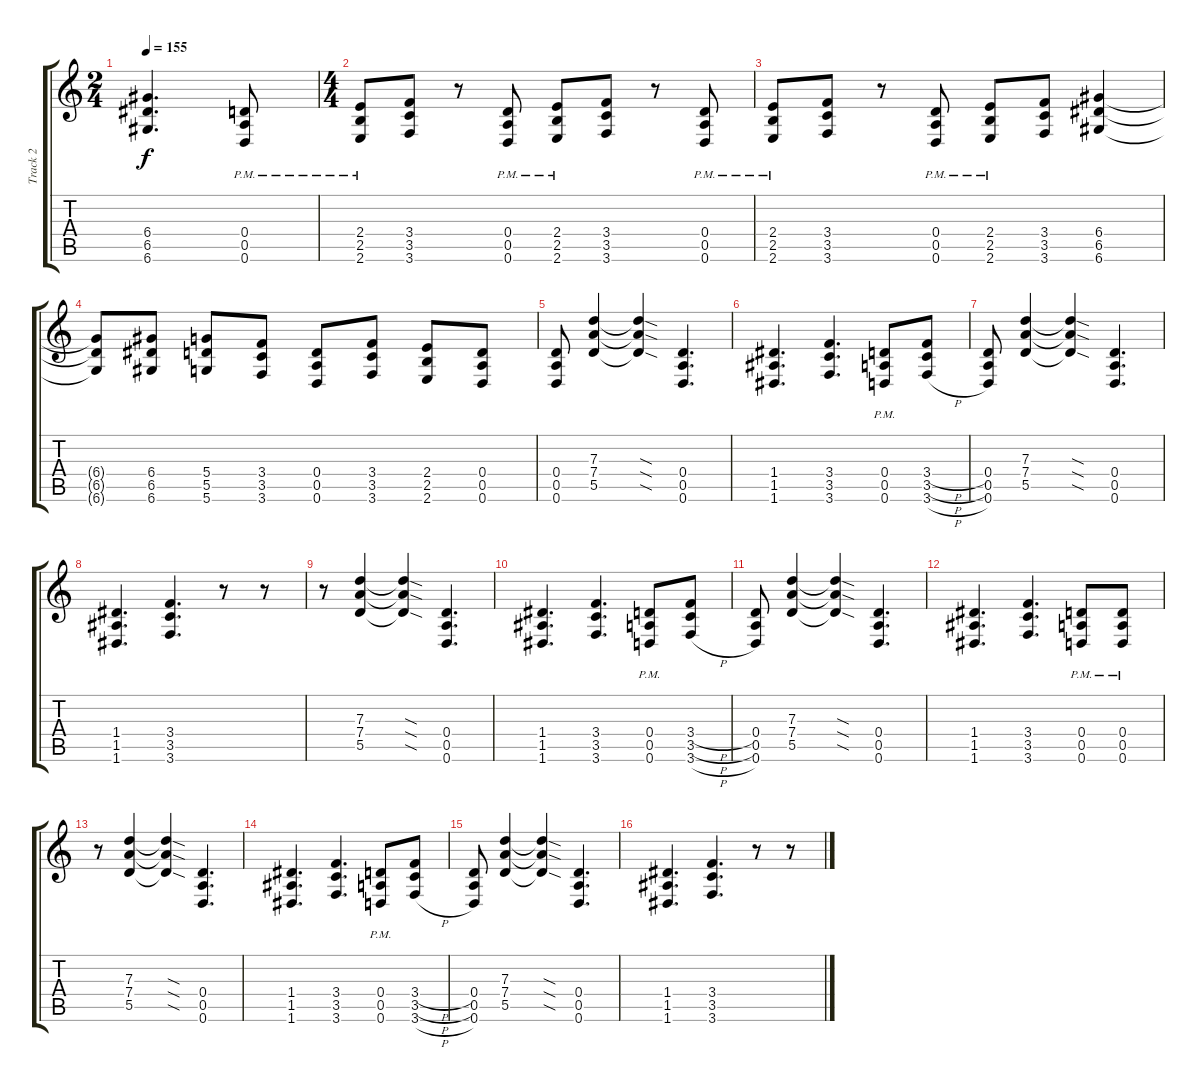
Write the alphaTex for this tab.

\track ("Track 2" "Track 2") {instrument distortionguitar}
\staff {score tabs}
\tuning (E4 B3 G3 D3 A2 D2) {hide}
\ts (2 4)
\tempo 155
\clef g2
\ks c
(6.4 6.5 6.6).4{d dy f} (0.4{pm} 0.5{pm} 0.6{pm}).8 |
\ts (4 4)
(2.4{pm} 2.5{pm} 2.6{pm}).8 (3.4 3.5 3.6).8 r.8 (0.4{pm} 0.5{pm} 0.6{pm}).8 (2.4{pm} 2.5{pm} 2.6{pm}).8 (3.4 3.5 3.6).8 r.8 (0.4{pm} 0.5{pm} 0.6{pm}).8 |
(2.4{pm} 2.5{pm} 2.6{pm}).8 (3.4 3.5 3.6).8 r.8 (0.4{pm} 0.5{pm} 0.6{pm}).8 (2.4{pm} 2.5{pm} 2.6{pm}).8 (3.4 3.5 3.6).8 (6.4 6.5 6.6).4 |
(6.4{t} 6.5{t} 6.6{t}).8 (6.4 6.5 6.6).8 (5.4 5.5 5.6).8 (3.4 3.5 3.6).8 (0.4 0.5 0.6).8 (3.4 3.5 3.6).8 (2.4 2.5 2.6).8 (0.4 0.5 0.6).8 |
(0.4 0.5 0.6).8 (7.3 7.4 5.5).4 (7.3{sod t} 7.4{sod t} 5.5{sod t}).4 (0.4 0.5 0.6).4{d} |
(1.4 1.5 1.6).4{d} (3.4 3.5 3.6).4{d} (0.4{pm} 0.5{pm} 0.6{pm}).8 (3.4{h} 3.5{h} 3.6{h}).8 |
(0.4 0.5 0.6).8 (7.3 7.4 5.5).4 (7.3{sod t} 7.4{sod t} 5.5{sod t}).4 (0.4 0.5 0.6).4{d} |
(1.4 1.5 1.6).4{d} (3.4 3.5 3.6).4{d} r.8 r.8 |
r.8 (7.3 7.4 5.5).4 (7.3{sod t} 7.4{sod t} 5.5{sod t}).4 (0.4 0.5 0.6).4{d} |
(1.4 1.5 1.6).4{d} (3.4 3.5 3.6).4{d} (0.4{pm} 0.5{pm} 0.6{pm}).8 (3.4{h} 3.5{h} 3.6{h}).8 |
(0.4 0.5 0.6).8 (7.3 7.4 5.5).4 (7.3{sod t} 7.4{sod t} 5.5{sod t}).4 (0.4 0.5 0.6).4{d} |
(1.4 1.5 1.6).4{d} (3.4 3.5 3.6).4{d} (0.4{pm} 0.5{pm} 0.6{pm}).8 (0.4{pm} 0.5{pm} 0.6{pm}).8 |
r.8 (7.3 7.4 5.5).4 (7.3{sod t} 7.4{sod t} 5.5{sod t}).4 (0.4 0.5 0.6).4{d} |
(1.4 1.5 1.6).4{d} (3.4 3.5 3.6).4{d} (0.4{pm} 0.5{pm} 0.6{pm}).8 (3.4{h} 3.5{h} 3.6{h}).8 |
(0.4 0.5 0.6).8 (7.3 7.4 5.5).4 (7.3{sod t} 7.4{sod t} 5.5{sod t}).4 (0.4 0.5 0.6).4{d} |
(1.4 1.5 1.6).4{d} (3.4 3.5 3.6).4{d} r.8 r.8
